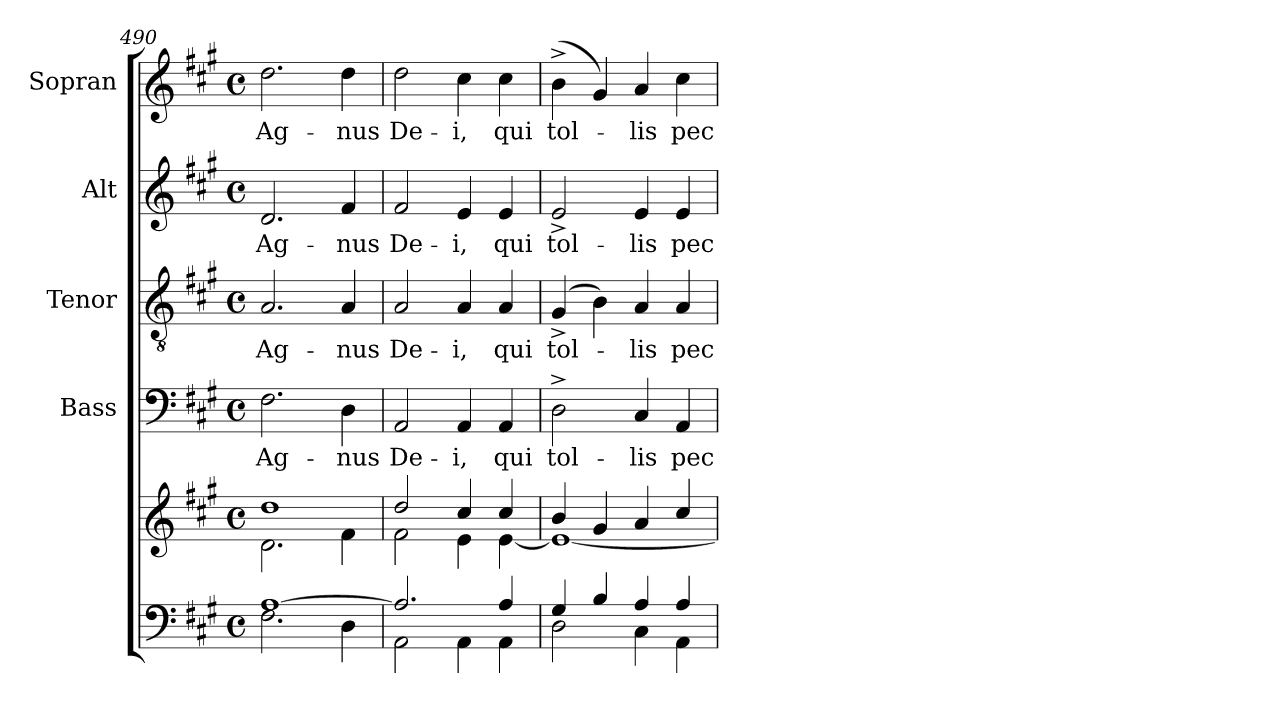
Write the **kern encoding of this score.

**kern	**kern	**kern	**text	**kern	**text	**kern	**text	**kern	**text
*part5	*part5	*part4	*part4	*part3	*part3	*part2	*part2	*part1	*part1
*staff6	*staff5	*staff4	*staff4	*staff3	*staff3	*staff2	*staff2	*staff1	*staff1
*	*	*I"Bass	*	*I"Tenor	*	*I"Alt	*	*I"Sopran	*
*	*	*I'B.	*	*I'T.	*	*I'A.	*	*I'S.	*
*clefF4	*clefG2	*clefF4	*	*clefGv2	*	*clefG2	*	*clefG2	*
*k[f#c#g#]	*k[f#c#g#]	*k[f#c#g#]	*	*k[f#c#g#]	*	*k[f#c#g#]	*	*k[f#c#g#]	*
*A:	*A:	*A:	*	*A:	*	*A:	*	*A:	*
*M4/4	*M4/4	*M4/4	*	*M4/4	*	*M4/4	*	*M4/4	*
*met(c)	*met(c)	*met(c)	*	*met(c)	*	*met(c)	*	*met(c)	*
=490	=490	=490	=490	=490	=490	=490	=490	=490	=490
*^	*^	*	*	*	*	*	*	*	*
!	!	!	!	!	!LO:LY:b	!	!LO:LY:b	!	!LO:LY:b	!	!LO:LY:b
[>1A	2.F#\	1dd	2.d\	2.F#\	Ag-	2.A/	Ag-	2.d/	Ag-	2.dd\	Ag-
!	!	!	!	!	!LO:LY:b	!	!LO:LY:b	!	!LO:LY:b	!	!LO:LY:b
.	4D\	.	4f#\	4D\	-nus	4A/	-nus	4f#/	-nus	4dd\	-nus
=491	=491	=491	=491	=491	=491	=491	=491	=491	=491	=491	=491
!	!	!	!	!	!LO:LY:b	!	!LO:LY:b	!	!LO:LY:b	!	!LO:LY:b
2.A/]	2AA\	2dd/	2f#\	2AA/	De-	2A/	De-	2f#/	De-	2dd\	De-
!	!	!	!	!	!LO:LY:b	!	!LO:LY:b	!	!LO:LY:b	!	!LO:LY:b
.	4AA\	4cc#/	4e\	4AA/	-i,	4A/	-i,	4e/	-i,	4cc#\	-i,
!	!	!	!	!	!LO:LY:b	!	!LO:LY:b	!	!LO:LY:b	!	!LO:LY:b
4A/	4AA\	4cc#/	[<4e\	4AA/	qui	4A/	qui	4e/	qui	4cc#\	qui
=492	=492	=492	=492	=492	=492	=492	=492	=492	=492	=492	=492
!	!	!	!	!	!LO:LY:b	!	!LO:LY:b	!	!LO:LY:b	!	!LO:LY:b
4G#/	2D\	4b/	1e_	2D^>\	tol-	(4G#^>/	tol-	2e^>/	tol-	(>4b^>\	tol-
4B/	.	4g#/	.	.	.	4B\)	.	.	.	4g#/)	.
!	!	!	!	!	!LO:LY:b	!	!LO:LY:b	!	!LO:LY:b	!	!LO:LY:b
4A/	4C#\	4a/	.	4C#/	-lis	4A/	-lis	4e/	-lis	4a/	-lis
!	!	!	!	!	!LO:LY:b	!	!LO:LY:b	!	!LO:LY:b	!	!LO:LY:b
4A/	4AA\	4cc#/	.	4AA/	pec-	4A/	pec-	4e/	pec-	4cc#\	pec-
*v	*v	*	*	*	*	*	*	*	*	*	*
*	*v	*v	*	*	*	*	*	*	*	*
=	=	=	=	=	=	=	=	=	=
*-	*-	*-	*-	*-	*-	*-	*-	*-	*-
